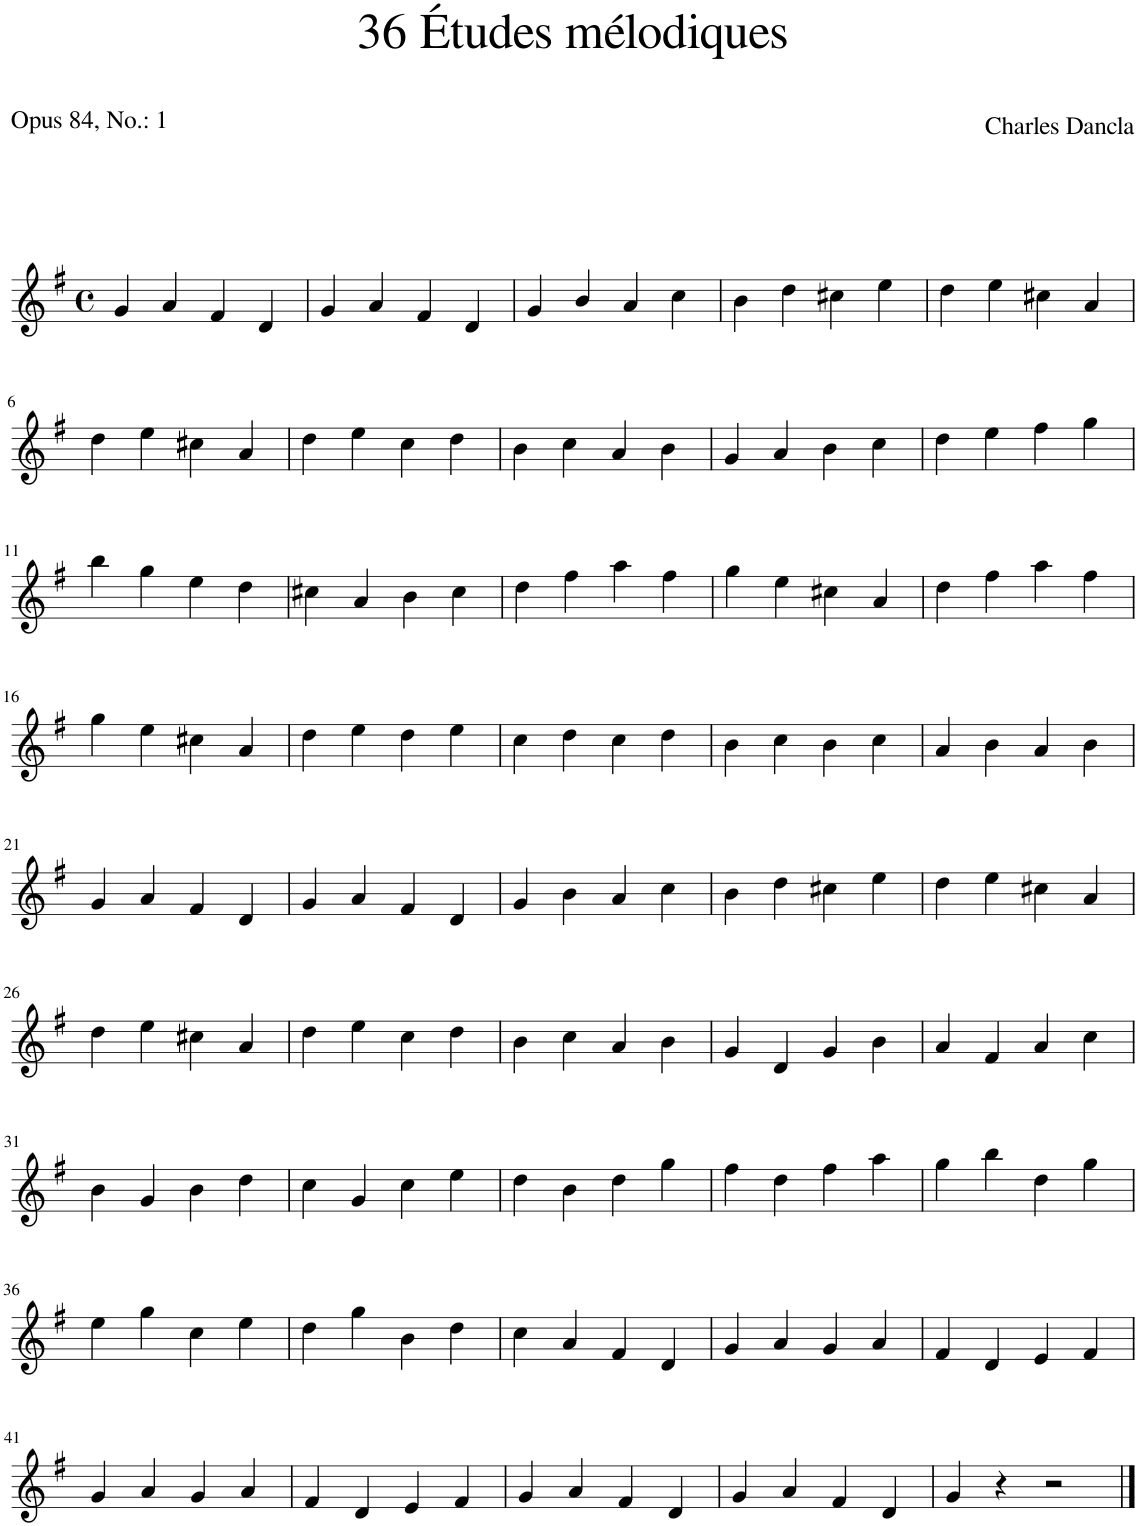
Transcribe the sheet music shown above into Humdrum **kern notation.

**kern
*part1
*staff1
*I"Violin
*I'Vln.
*clefG2
*k[f#]
*M4/4
*met(c)
=1
4g/
4a/
4f#/
4d/
=2
4g/
4a/
4f#/
4d/
=3
4g/
4b/
4a/
4cc\
=4
4b\
4dd\
4cc#X\
4ee\
=5
4dd\
4ee\
4cc#X\
4a/
!!LO:LB:g=z
=6
4dd\
4ee\
4cc#X\
4a/
=7
4dd\
4ee\
4cc\
4dd\
=8
4b\
4cc\
4a/
4b\
=9
4g/
4a/
4b\
4cc\
=10
4dd\
4ee\
4ff#\
4gg\
!!LO:LB:g=z
=11
4bb\
4gg\
4ee\
4dd\
=12
4cc#X\
4a/
4b\
4cc#\
=13
4dd\
4ff#\
4aa\
4ff#\
=14
4gg\
4ee\
4cc#X\
4a/
=15
4dd\
4ff#\
4aa\
4ff#\
!!LO:LB:g=z
=16
4gg\
4ee\
4cc#X\
4a/
=17
4dd\
4ee\
4dd\
4ee\
=18
4cc\
4dd\
4cc\
4dd\
=19
4b\
4cc\
4b\
4cc\
=20
4a/
4b\
4a/
4b\
!!LO:LB:g=z
=21
4g/
4a/
4f#/
4d/
=22
4g/
4a/
4f#/
4d/
=23
4g/
4b\
4a/
4cc\
=24
4b\
4dd\
4cc#X\
4ee\
=25
4dd\
4ee\
4cc#X\
4a/
!!LO:LB:g=z
=26
4dd\
4ee\
4cc#X\
4a/
=27
4dd\
4ee\
4cc\
4dd\
=28
4b\
4cc\
4a/
4b\
=29
4g/
4d/
4g/
4b\
=30
4a/
4f#/
4a/
4cc\
!!LO:LB:g=z
=31
4b\
4g/
4b\
4dd\
=32
4cc\
4g/
4cc\
4ee\
=33
4dd\
4b\
4dd\
4gg\
=34
4ff#\
4dd\
4ff#\
4aa\
=35
4gg\
4bb\
4dd\
4gg\
!!LO:LB:g=z
=36
4ee\
4gg\
4cc\
4ee\
=37
4dd\
4gg\
4b\
4dd\
=38
4cc\
4a/
4f#/
4d/
=39
4g/
4a/
4g/
4a/
=40
4f#/
4d/
4e/
4f#/
!!LO:LB:g=z
=41
4g/
4a/
4g/
4a/
=42
4f#/
4d/
4e/
4f#/
=43
4g/
4a/
4f#/
4d/
=44
4g/
4a/
4f#/
4d/
=45
4g/
4r
2r
==
*-
